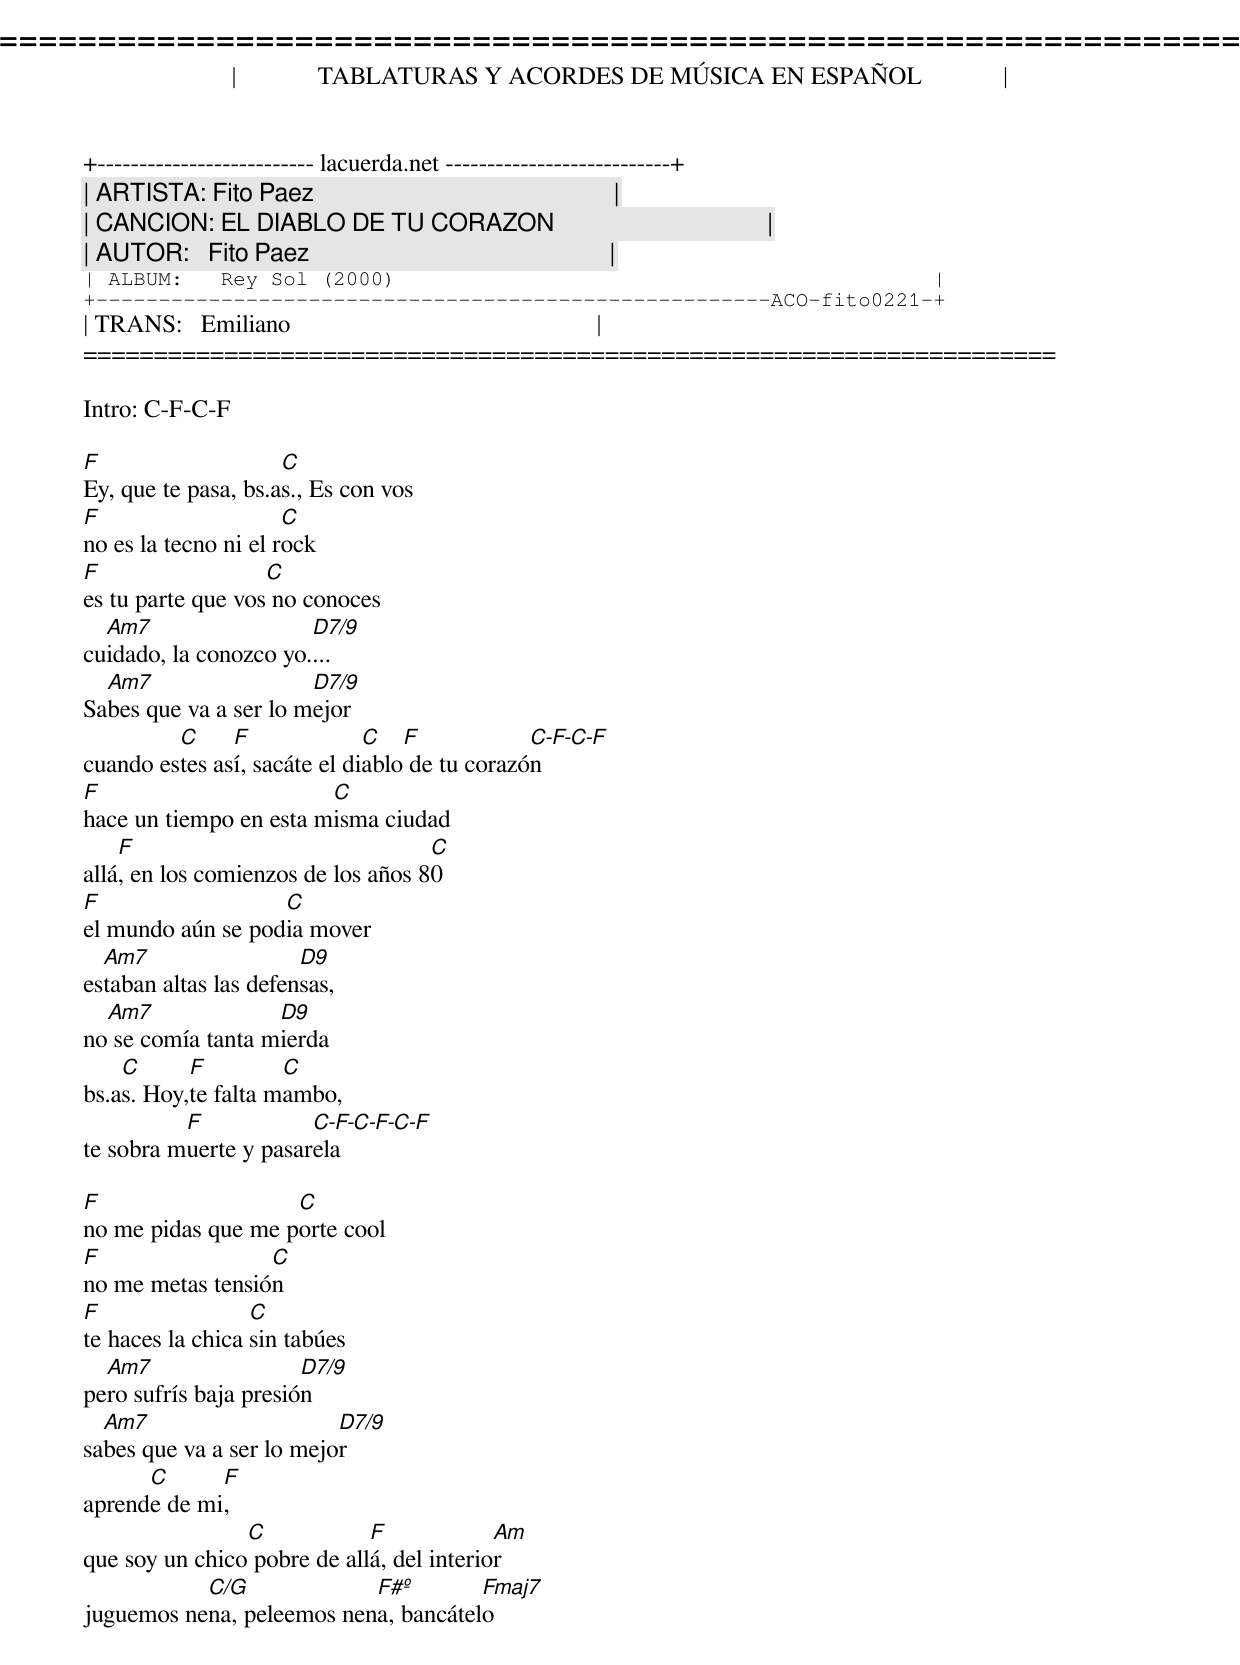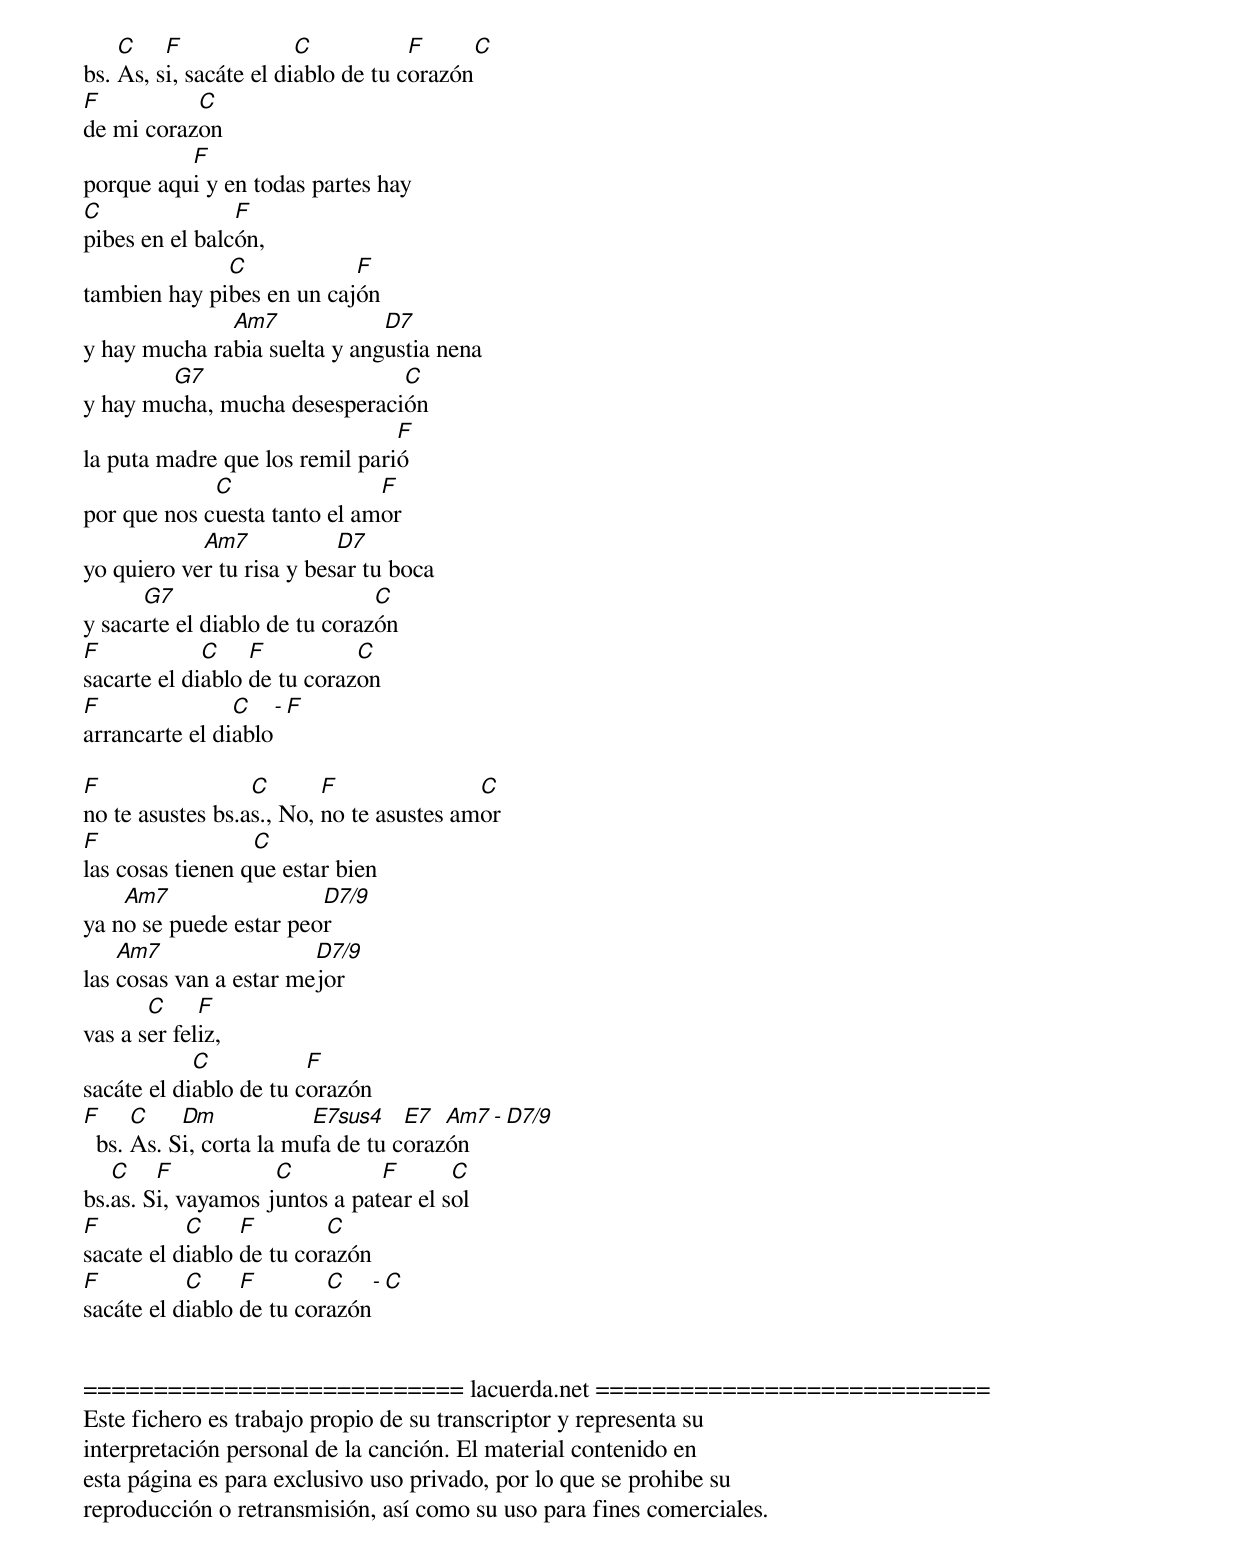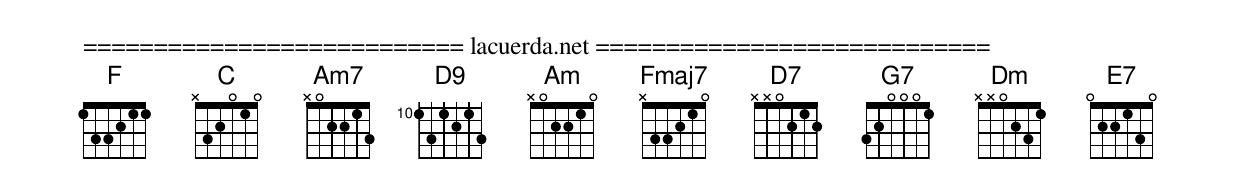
=====================================================================
|             TABLATURAS Y ACORDES DE MÚSICA EN ESPAÑOL             |
+-------------------------- lacuerda.net ---------------------------+
| ARTISTA: Fito Paez                                                |
| CANCION: EL DIABLO DE TU CORAZON                                  |
| AUTOR:   Fito Paez                                                |
| ALBUM:   Rey Sol (2000)                                           |
+------------------------------------------------------ACO-fito0221-+
| TRANS:   Emiliano                                                 |
=====================================================================

Intro: C-F-C-F

F                    C
Ey, que te pasa, bs.as., Es con vos
F                     C
no es la tecno ni el rock
F                  C
es tu parte que vos no conoces
  Am7                  D7/9
cuidado, la conozco yo....
  Am7                  D7/9
Sabes que va a ser lo mejor
         C     F              C   F            C-F-C-F
cuando estes así, sacáte el diablo de tu corazón
F                       C
hace un tiempo en esta misma ciudad
    F                               C
allá, en los comienzos de los años 80
F                  C
el mundo aún se podia mover
  Am7                  D9
estaban altas las defensas,
  Am7              D9
no se comía tanta mierda
    C      F         C
bs.as. Hoy,te falta mambo,
          F            C-F-C-F-C-F
te sobra muerte y pasarela

F                   C
no me pidas que me porte cool
F                 C
no me metas tensión
F                 C
te haces la chica sin tabúes
  Am7                  D7/9
pero sufrís baja presión
  Am7                     D7/9
sabes que va a ser lo mejor
      C      F
aprende de mi,
                C            F             Am
que soy un chico pobre de allá, del interior
           C/G             F#º        Fmaj7
juguemos nena, peleemos nena, bancátelo
    C    F              C           F     C
bs. As, si, sacáte el diablo de tu corazón
F          C
de mi corazon
          F
porque aqui y en todas partes hay
C               F
pibes en el balcón,
              C            F
tambien hay pibes en un cajón
              Am7             D7
y hay mucha rabia suelta y angustia nena
        G7                    C
y hay mucha, mucha desesperación
                                F
la puta madre que los remil parió
             C                F
por que nos cuesta tanto el amor
            Am7            D7
yo quiero ver tu risa y besar tu boca
      G7                       C
y sacarte el diablo de tu corazón
F            C    F          C
sacarte el diablo de tu corazon
F               C   - F
arrancarte el diablo

F                 C       F               C
no te asustes bs.as., No, no te asustes amor
F                 C
las cosas tienen que estar bien
    Am7                 D7/9
ya no se puede estar peor
    Am7                 D7/9
las cosas van a estar mejor
       C     F
vas a ser feliz,
            C           F
sacáte el diablo de tu corazón
F     C    Dm            E7sus4    E7  Am7 - D7/9
  bs. As. Si, corta la mufa de tu corazón
   C    F           C          F       C
bs.as. Si, vayamos juntos a patear el sol
F          C     F        C
sacate el diablo de tu corazón
F          C     F        C    -  C
sacáte el diablo de tu corazón


=========================== lacuerda.net ============================
Este fichero es trabajo propio de su transcriptor y representa su
interpretación personal de la canción. El material contenido en
esta página es para exclusivo uso privado, por lo que se prohibe su
reproducción o retransmisión, así como su uso para fines comerciales.
=========================== lacuerda.net ============================
